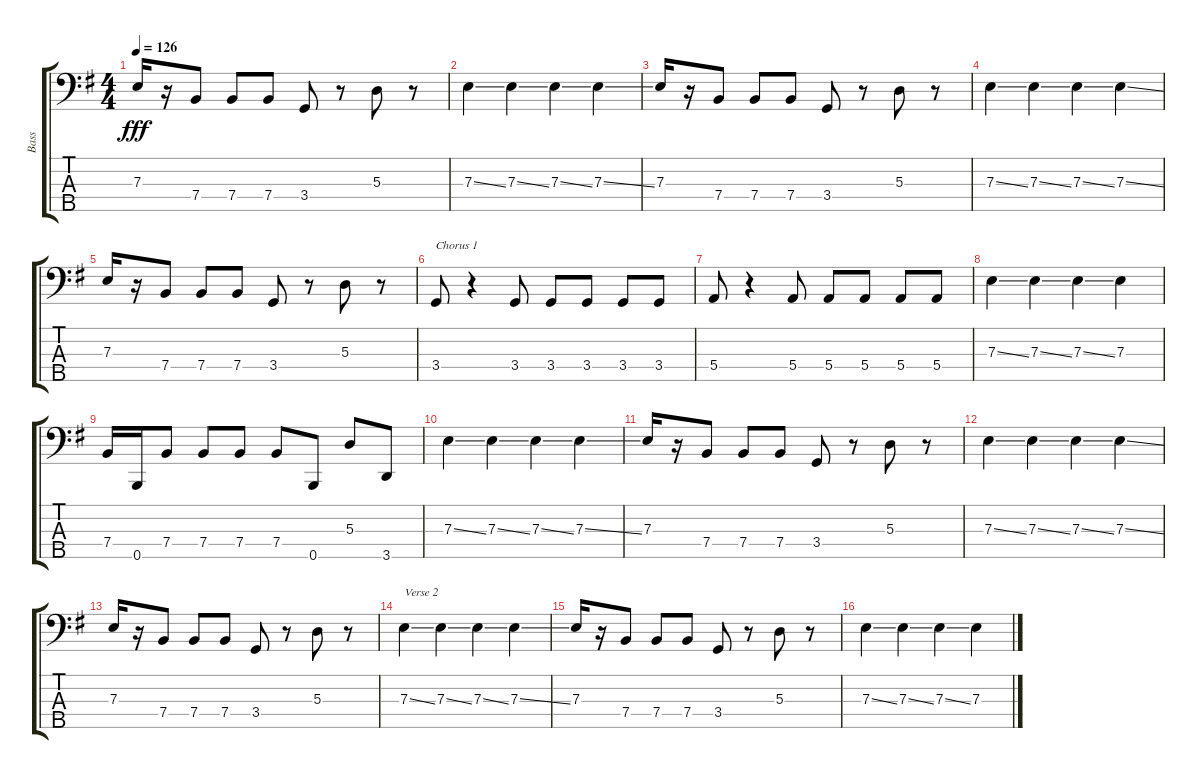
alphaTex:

\track ("Bass" "Bass") {instrument fretlessbass}
\staff {score tabs}
\tuning (G2 D2 A1 E1 B0) {hide}
\ts (4 4)
\tempo 126
\clef f4
\ks g
7.3.16{dy fff} r.16 7.4.8 7.4.8 7.4.8 3.4.8 r.8 5.3.8 r.8 |
7.3{ss}.4 7.3{ss}.4 7.3{ss}.4 7.3{ss}.4 |
7.3.16 r.16 7.4.8 7.4.8 7.4.8 3.4.8 r.8 5.3.8 r.8 |
7.3{ss}.4 7.3{ss}.4 7.3{ss}.4 7.3{ss}.4 |
7.3.16 r.16 7.4.8 7.4.8 7.4.8 3.4.8 r.8 5.3.8 r.8 |
3.4.8{txt "Chorus 1"} r.4 3.4.8 3.4.8 3.4.8 3.4.8 3.4.8 |
5.4.8 r.4 5.4.8 5.4.8 5.4.8 5.4.8 5.4.8 |
7.3{ss}.4 7.3{ss}.4 7.3{ss}.4 7.3.4 |
7.4.16 0.5.16 7.4.8 7.4.8 7.4.8 7.4.8 0.5.8 5.3.8 3.5.8 |
7.3{ss}.4 7.3{ss}.4 7.3{ss}.4 7.3{ss}.4 |
7.3.16 r.16 7.4.8 7.4.8 7.4.8 3.4.8 r.8 5.3.8 r.8 |
7.3{ss}.4 7.3{ss}.4 7.3{ss}.4 7.3{ss}.4 |
7.3.16 r.16 7.4.8 7.4.8 7.4.8 3.4.8 r.8 5.3.8 r.8 |
7.3{ss}.4{txt "Verse 2"} 7.3{ss}.4 7.3{ss}.4 7.3{ss}.4 |
7.3.16 r.16 7.4.8 7.4.8 7.4.8 3.4.8 r.8 5.3.8 r.8 |
7.3{ss}.4 7.3{ss}.4 7.3{ss}.4 7.3{ss}.4
